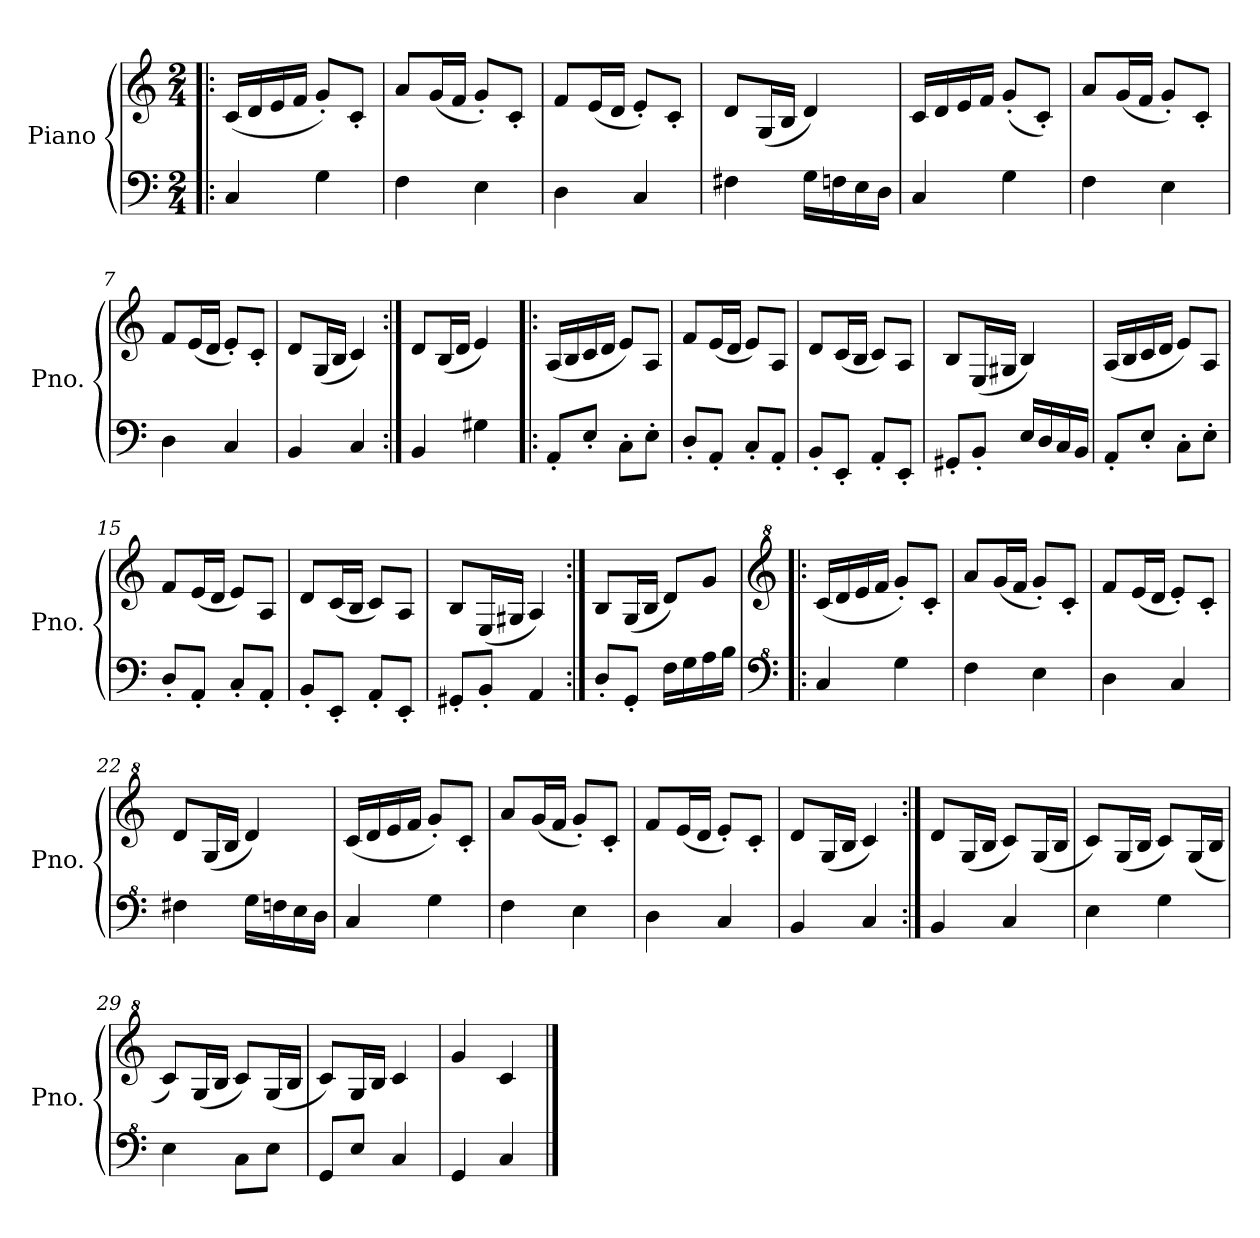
**kern	**kern
*part1	*part1
*staff2	*staff1
*I"Piano	*
*I'Pno.	*
*clefF4	*clefG2
*k[]	*k[]
*M2/4	*M2/4
=1!|:	=1!|:
4C/	(16c/LL
.	16d/
.	16e/
.	16f/JJ
4G\	8g'/L)
.	8c'/J
=2	=2
4F\	8a/L
.	(16g/L
.	16f/JJ
4E\	8g'/L)
.	8c'/J
=3	=3
4D\	8f/L
.	(16e/L
.	16d/JJ
4C/	8e'/L)
.	8c'/J
=4	=4
4F#X\	8d/L
.	(16G/L
.	16B/JJ
16G\LL	4d/)
16Fn\	.
16E\	.
16D\JJ	.
=5	=5
4C/	16c/LL
.	16d/
.	16e/
.	16f/JJ
4G\	(8g'/L
.	8c'/J)
=6	=6
4F\	8a/L
.	(16g/L
.	16f/JJ
4E\	8g'/L)
.	8c'/J
=7	=7
4D\	8f/L
.	(16e/L
.	16d/JJ
4C/	8e'/L)
.	8c'/J
!!LO:LB:g=z
=8	=8
4BB/	8d/L
.	(16G/L
.	16B/JJ
4C/	4c/)
=9:|!	=9:|!
4BB/	8d/L
.	(16B/L
.	16d/JJ
4G#X\	4e/)
=10!|:	=10!|:
8AA'/L	(16A/LL
.	16B/
8E'/J	16c/
.	16d/JJ
8C'\L	8e/L)
8E'\J	8A/J
=11	=11
8D'/L	8f/L
8AA'/J	(16e/L
.	16d/JJ
8C'/L	8e/L)
8AA'/J	8A/J
=12	=12
8BB'/L	8d/L
8EE'/J	(16c/L
.	16B/JJ
8AA'/L	8c/L)
8EE'/J	8A/J
=13	=13
8GG#X'/L	8B/L
8BB'/J	(16E/L
.	16G#X/JJ
16E/LL	4B/)
16D/	.
16C/	.
16BB/JJ	.
!!LO:LB:g=z
=14	=14
8AA'/L	(16A/LL
.	16B/
8E'/J	16c/
.	16d/JJ
8C'\L	8e/L)
8E'\J	8A/J
=15	=15
8D'/L	8f/L
8AA'/J	(16e/L
.	16d/JJ
8C'/L	8e/L)
8AA'/J	8A/J
=16	=16
8BB'/L	8d/L
8EE'/J	(16c/L
.	16B/JJ
8AA'/L	8c/L)
8EE'/J	8A/J
=17	=17
8GG#X'/L	8B/L
8BB'/J	(16E/L
.	16G#X/JJ
4AA/	4A/)
=18:|!	=18:|!
8D'/L	8B/L
8GG'/J	(16G/L
.	16B/JJ
16F\LL	8d/L)
16G\	.
16A\	8g/J
16B\JJ	.
=19!|:	=19!|:
*clefF^4	*clefG^2
4c/	(16cc/LL
.	16dd/
.	16ee/
.	16ff/JJ
4g\	8gg'/L)
.	8cc'/J
!!LO:LB:g=z
=20	=20
4f\	8aa/L
.	(16gg/L
.	16ff/JJ
4e\	8gg'/L)
.	8cc'/J
=21	=21
4d\	8ff/L
.	(16ee/L
.	16dd/JJ
4c/	8ee'/L)
.	8cc'/J
=22	=22
4f#X\	8dd/L
.	(16g/L
.	16b/JJ
16g\LL	4dd/)
16fn\	.
16e\	.
16d\JJ	.
=23	=23
4c/	(16cc/LL
.	16dd/
.	16ee/
.	16ff/JJ
4g\	8gg'/L)
.	8cc'/J
=24	=24
4f\	8aa/L
.	(16gg/L
.	16ff/JJ
4e\	8gg'/L)
.	8cc'/J
=25	=25
4d\	8ff/L
.	(16ee/L
.	16dd/JJ
4c/	8ee'/L)
.	8cc'/J
=26	=26
4B/	8dd/L
.	(16g/L
.	16b/JJ
4c/	4cc/)
!!LO:LB:g=z
=27:|!	=27:|!
4B/	8dd/L
.	(16g/L
.	16b/JJ
4c/	8cc/L)
.	(16g/L
.	16b/JJ
=28	=28
4e\	8cc/L)
.	(16g/L
.	16b/JJ
4g\	8cc/L)
.	(16g/L
.	16b/JJ
=29	=29
4e\	8cc/L)
.	(16g/L
.	16b/JJ
8c\L	8cc/L)
8e\J	(16g/L
.	16b/JJ
=30	=30
8G/L	8cc/L)
8e/J	16g/L
.	16b/JJ
4c/	4cc/
=31	=31
4G/	4gg/
4c/	4cc/
==	==
*-	*-
